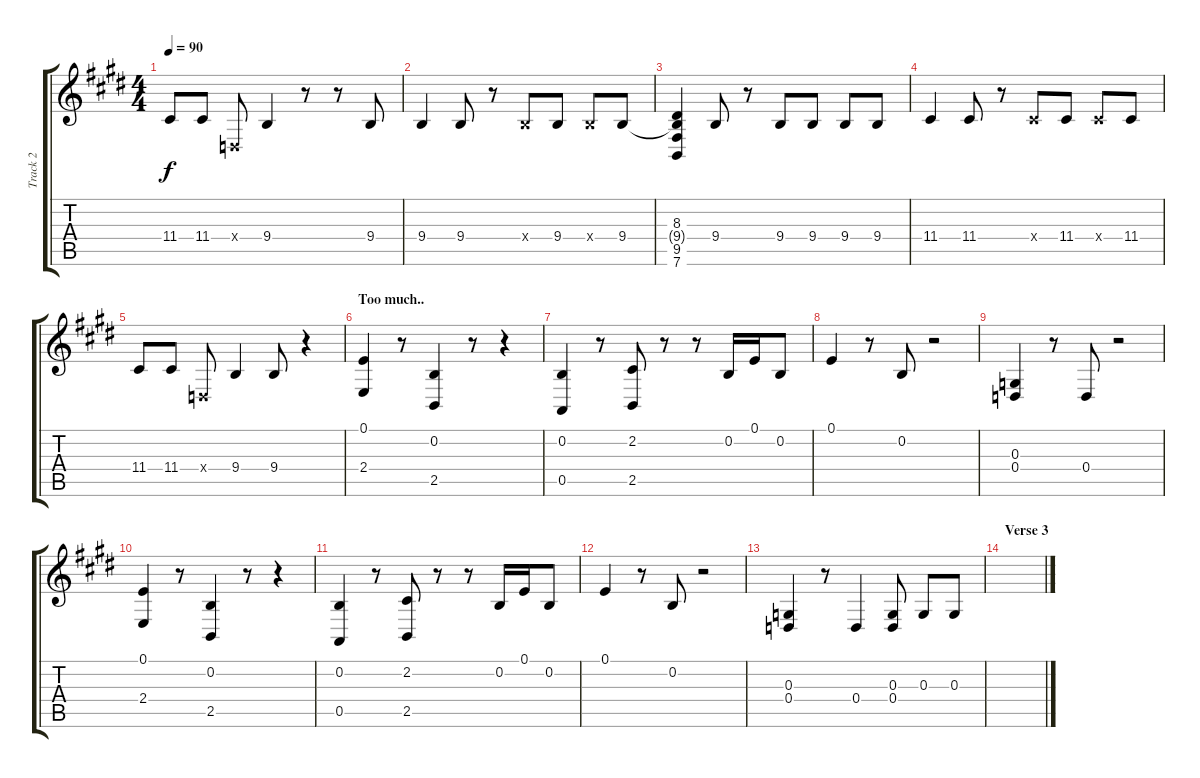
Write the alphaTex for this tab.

\track ("Track 2" "Track 2") {instrument melodictom}
\staff {score tabs}
\tuning (E4 B3 G3 D3 A2 E2) {hide}
\ts (4 4)
\tempo 90
\clef g2
\ks e
11.4.8{dy f} 11.4.8 0.4{x}.8 9.4.4 r.8 r.8 9.4.8 |
9.4.4 9.4.8 r.8 9.4{x}.8 9.4.8 9.4{x}.8 9.4.8 |
(8.3 9.4{t} 9.5{t} 7.6).4 9.4.8 r.8 9.4.8 9.4.8 9.4.8 9.4.8 |
11.4.4 11.4.8 r.8 11.4{x}.8 11.4.8 11.4{x}.8 11.4.8 |
11.4.8 11.4.8 0.4{x}.8 9.4.4 9.4.8 r.4 |
\section ("" "Too much..")
(0.1 2.4).4 r.8 (0.2 2.5).4 r.8 r.4 |
(0.2 0.5).4 r.8 (2.2 2.5).8 r.8 r.8 0.2.16 0.1.16 0.2.8 |
0.1.4 r.8 0.2.8 r.2 |
(0.3 0.4).4 r.8 0.4.8 r.2 |
(0.1 2.4).4 r.8 (0.2 2.5).4 r.8 r.4 |
(0.2 0.5).4 r.8 (2.2 2.5).8 r.8 r.8 0.2.16 0.1.16 0.2.8 |
0.1.4 r.8 0.2.8 r.2 |
(0.3 0.4).4 r.8 0.4.4 (0.3 0.4).8 0.3.8 0.3.8 |
\section ("" "Verse 3")
